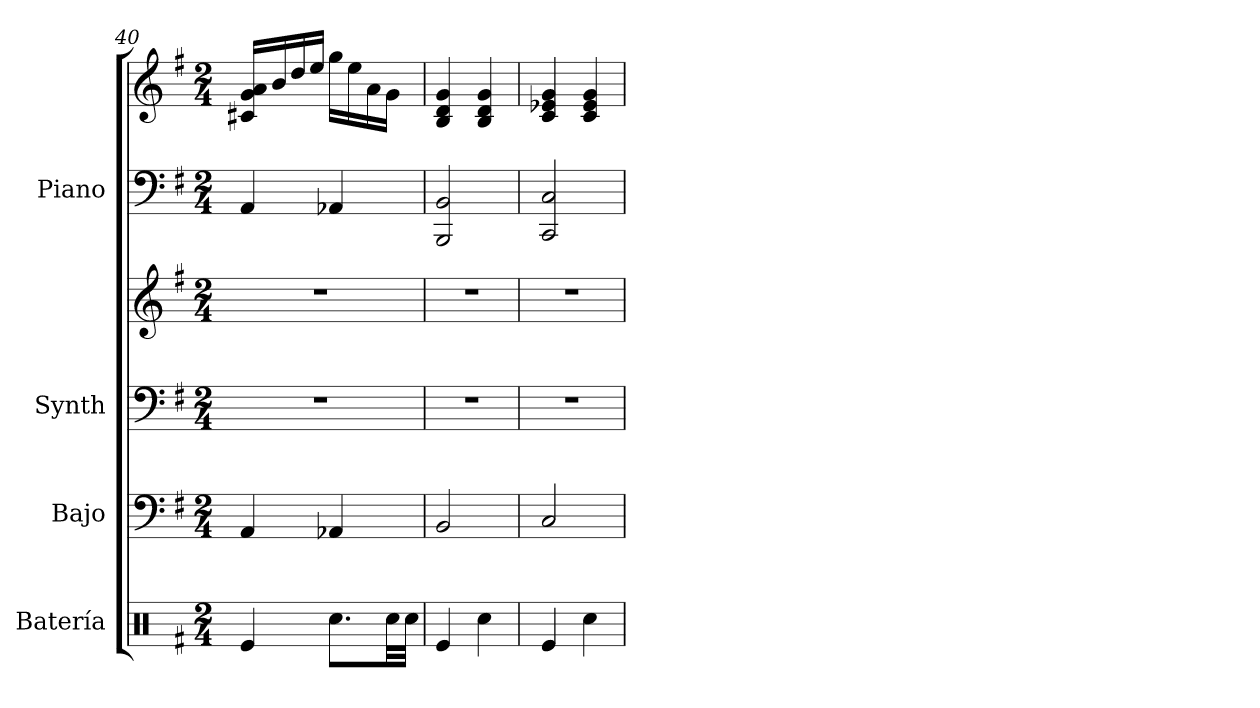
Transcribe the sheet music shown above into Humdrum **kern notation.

**kern	**kern	**kern	**kern	**kern	**kern
*part4	*part3	*part2	*part2	*part1	*part1
*staff6	*staff5	*staff4	*staff3	*staff2	*staff1
*I"Batería	*I"Bajo	*I"Synth	*	*I"Piano	*
*	*	*	*	*I'Pno	*
*clefX	*clefF4	*clefF4	*clefG2	*clefF4	*clefG2
*	*ITrd7c12	*	*	*	*
*k[f#]	*k[f#]	*k[f#]	*k[f#]	*k[f#]	*k[f#]
*G:	*G:	*G:	*G:	*G:	*G:
*M2/4	*M2/4	*M2/4	*M2/4	*M2/4	*M2/4
=40	=40	=40	=40	=40	=40
4Re/	4AAA/	2r	2r	4AA/	16c#X/ 16g/ 16a/LL
.	.	.	.	.	16b/
.	.	.	.	.	16dd/
.	.	.	.	.	16ee/JJ
8.Rcc\L	4AAA-X/	.	.	4AA-X/	16gg\LL
.	.	.	.	.	16ee\
.	.	.	.	.	16a\
32Rcc\LL	.	.	.	.	16g\JJ
32Rcc\JJJ	.	.	.	.	.
!!LO:PB:g=z
=41	=41	=41	=41	=41	=41
4Re/	2BBB/	2r	2r	2BBB/ 2BB/	4B/ 4d/ 4g/
4Rcc\	.	.	.	.	4B/ 4d/ 4g/
=42	=42	=42	=42	=42	=42
4Re/	2CC/	2r	2r	2CC/ 2C/	4c/ 4e-X/ 4g/
4Rcc\	.	.	.	.	4c/ 4e-/ 4g/
=	=	=	=	=	=
*-	*-	*-	*-	*-	*-
